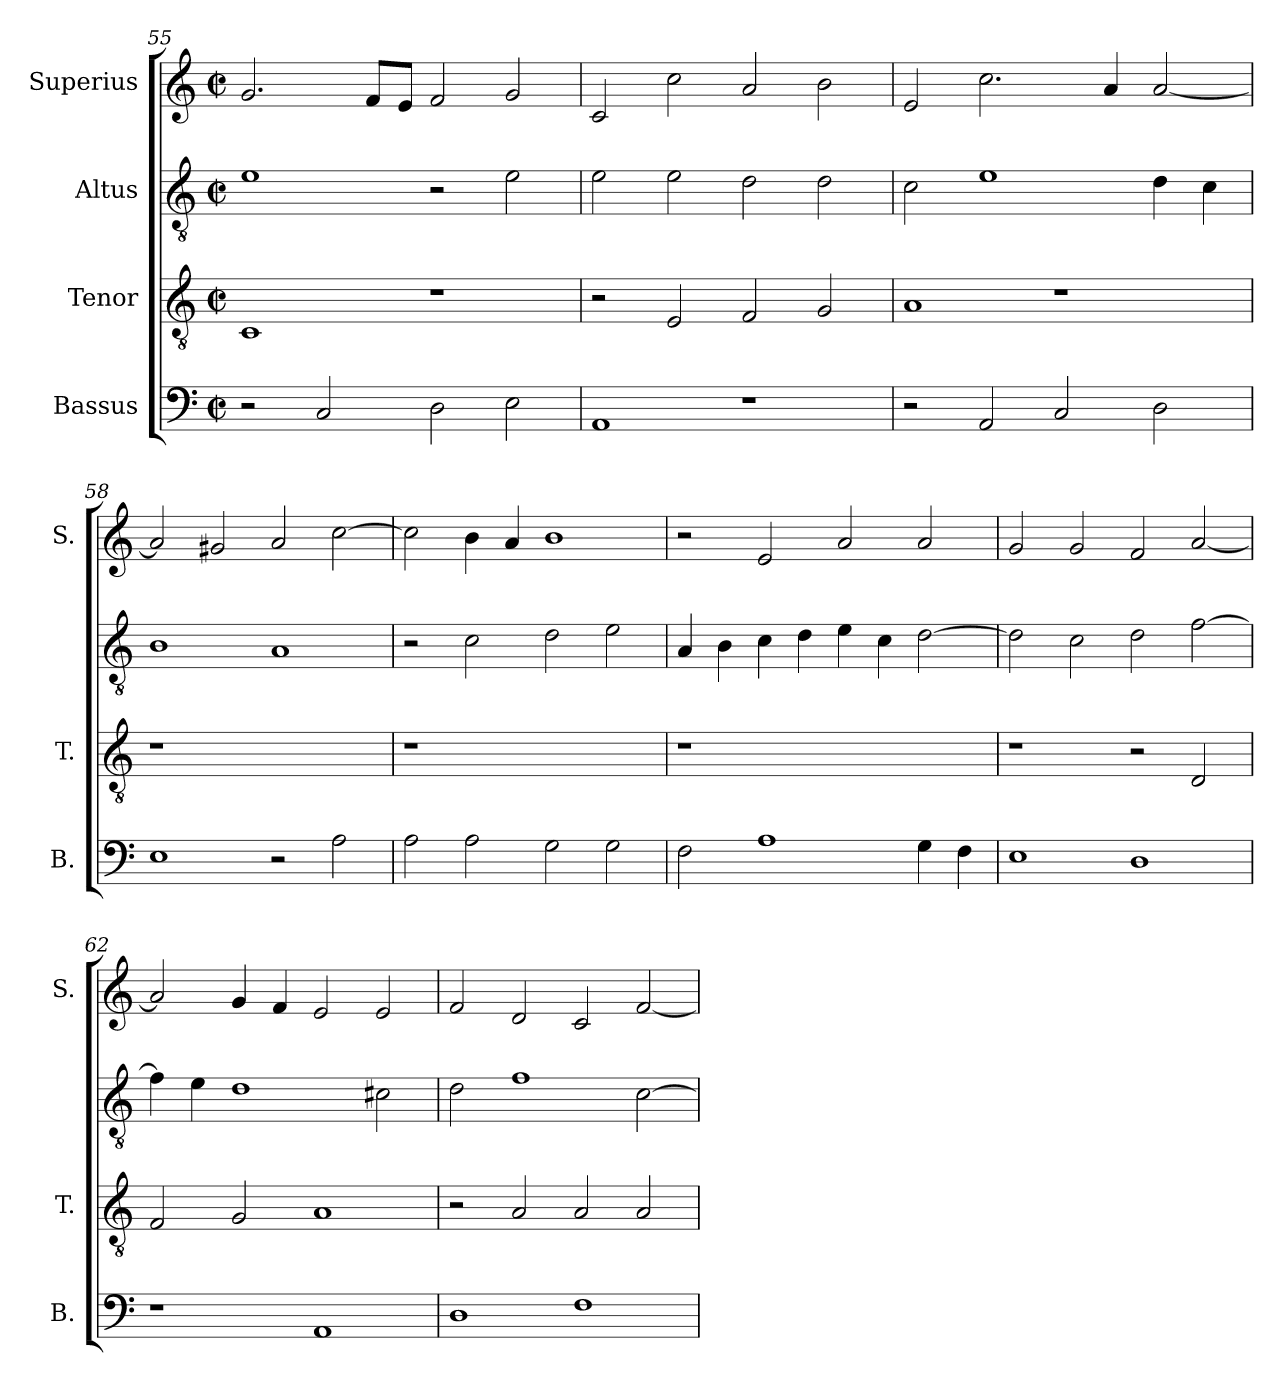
**kern	**kern	**kern	**kern
*part4	*part3	*part2	*part1
*staff4	*staff3	*staff2	*staff1
*I"Bassus	*I"Tenor	*I"Altus	*I"Superius
*I'B.	*I'T.	*	*I'S.
*clefF4	*clefGv2	*clefGv2	*clefG2
*	*ITrd7c12	*ITrd7c12	*
*k[]	*k[]	*k[]	*k[]
*C:	*C:	*C:	*C:
*M2/2	*M2/2	*M2/2	*M2/2
*met(c|)	*met(c|)	*met(c|)	*met(c|)
=55	=55	=55	=55
2r	1CCi	1Ei	2.gi/
2Ci/	.	.	.
.	.	.	8fi/L
.	.	.	8ei/J
2Di\	1r	2r	2fi/
2Ei\	.	2Ei\	2gi/
=56	=56	=56	=56
1AAi	2r	2Ei\	2ci/
.	2EEi/	2Ei\	2cci\
1r	2FFi/	2Di\	2ai/
.	2GGi/	2Di\	2bi\
!!LO:LB:g=z
=57	=57	=57	=57
2r	1AAi	2Ci\	2ei/
2AAi/	.	1Ei	2.cci\
2Ci/	1r	.	.
.	.	.	4ai/
2Di\	.	4Di\	[<2ai/
.	.	4Ci\	.
=58	=58	=58	=58
!	!LO:N:vis=1	!	!
1Ei	1r	1BBi	2ai/]
.	.	.	2g#Xi/
2r	1ryy	1AAi	2ai/
2Ai\	.	.	[>2cci\
=59	=59	=59	=59
!	!LO:N:vis=1	!	!
2Ai\	1r	2r	2cci\]
2Ai\	.	2Ci\	4bi\
.	.	.	4ai/
2Gi\	1ryy	2Di\	1bi
2Gi\	.	2Ei\	.
=60	=60	=60	=60
!	!LO:N:vis=1	!	!
2Fi\	1r	4AAi/	2r
.	.	4BBi\	.
1Ai	.	4Ci\	2ei/
.	.	4Di\	.
.	1ryy	4Ei\	2ai/
.	.	4Ci\	.
4Gi\	.	[>2Di\	2ai/
4Fi\	.	.	.
!!LO:LB:g=z
=61	=61	=61	=61
1Ei	1r	2Di\]	2gi/
.	.	2Ci\	2gi/
1Di	2r	2Di\	2fi/
.	2DDi/	[>2Fi\	[<2ai/
=62	=62	=62	=62
1r	2FFi/	4Fi\]	2ai/]
.	.	4Ei\	.
.	2GGi/	1Di	4gi/
.	.	.	4fi/
1AAi	1AAi	.	2ei/
.	.	2C#Xi\	2ei/
=63	=63	=63	=63
1Di	2r	2Di\	2fi/
.	2AAi/	1Fi	2di/
1Fi	2AAi/	.	2ci/
.	2AAi/	[>2Ci\	[<2fi/
=	=	=	=
*-	*-	*-	*-
